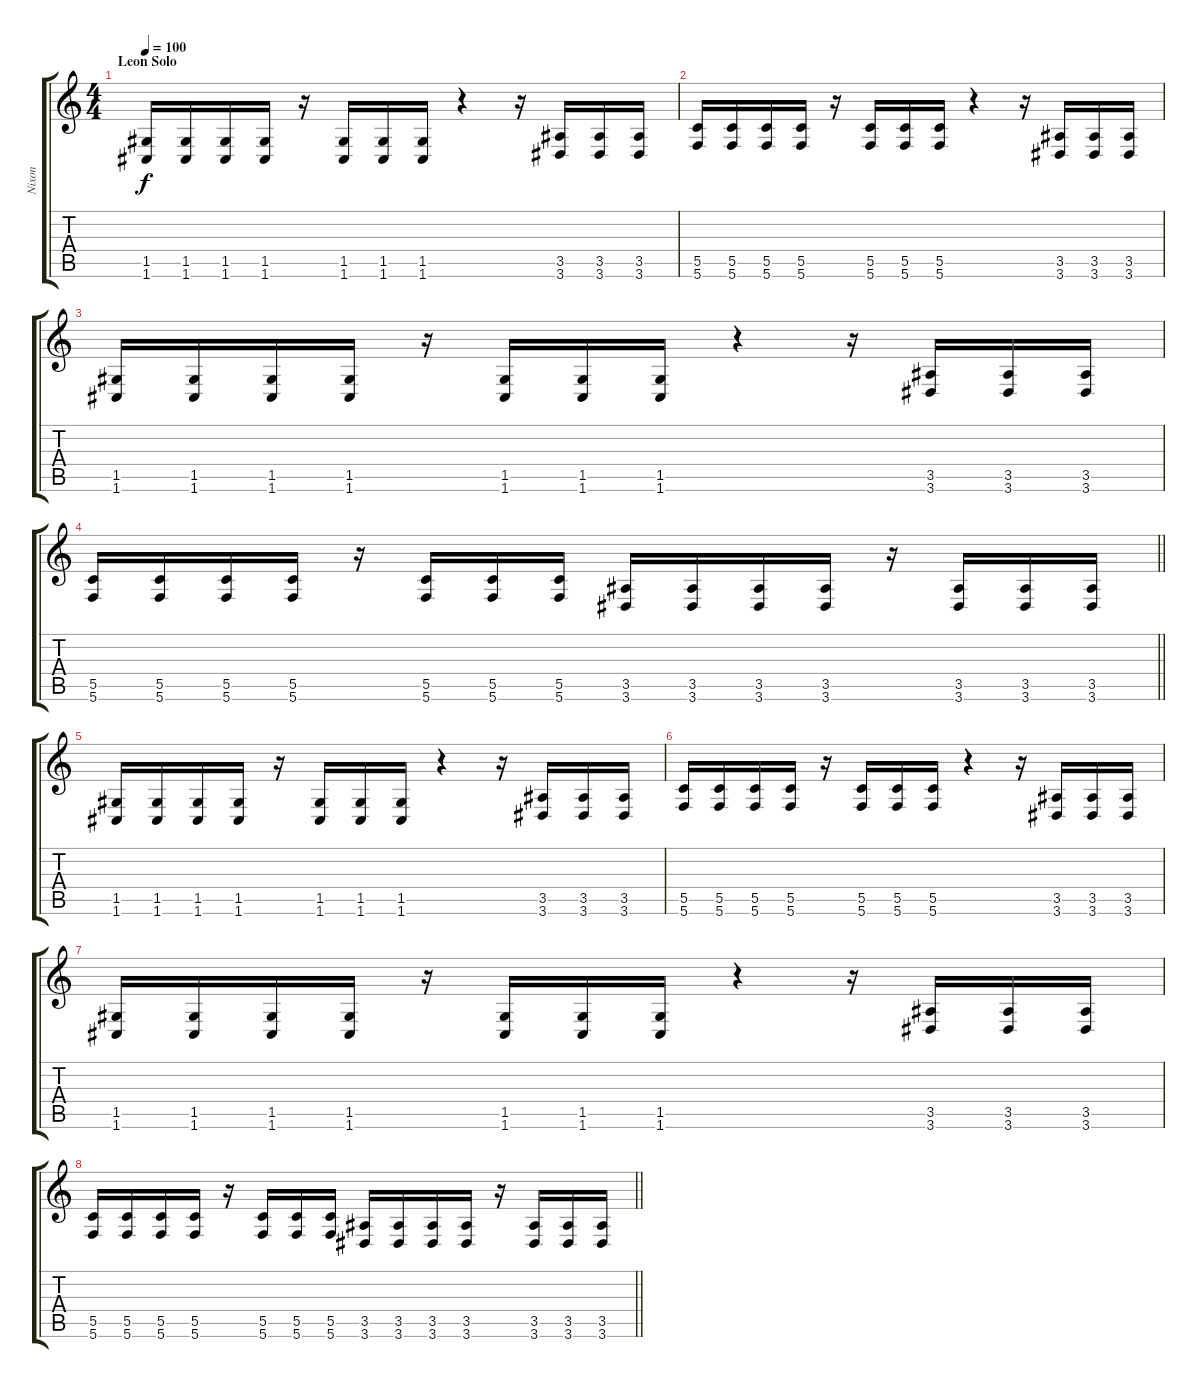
\track ("Nixon" "Nixon") {instrument distortionguitar}
\staff {score tabs}
\tuning (D4 A3 F3 C3 G2 C2) {hide}
\ts (4 4)
\section ("" "Leon Solo")
\tempo 100
\clef g2
\ks c
(1.5 1.6).16{dy f} (1.5 1.6).16 (1.5 1.6).16 (1.5 1.6).16 r.16 (1.5 1.6).16 (1.5 1.6).16 (1.5 1.6).16 r.4 r.16 (3.5 3.6).16 (3.5 3.6).16 (3.5 3.6).16 |
(5.5 5.6).16 (5.5 5.6).16 (5.5 5.6).16 (5.5 5.6).16 r.16 (5.5 5.6).16 (5.5 5.6).16 (5.5 5.6).16 r.4 r.16 (3.5 3.6).16 (3.5 3.6).16 (3.5 3.6).16 |
(1.5 1.6).16 (1.5 1.6).16 (1.5 1.6).16 (1.5 1.6).16 r.16 (1.5 1.6).16 (1.5 1.6).16 (1.5 1.6).16 r.4 r.16 (3.5 3.6).16 (3.5 3.6).16 (3.5 3.6).16 |
\barLineRight lightlight
(5.5 5.6).16 (5.5 5.6).16 (5.5 5.6).16 (5.5 5.6).16 r.16 (5.5 5.6).16 (5.5 5.6).16 (5.5 5.6).16 (3.5 3.6).16 (3.5 3.6).16 (3.5 3.6).16 (3.5 3.6).16 r.16 (3.5 3.6).16 (3.5 3.6).16 (3.5 3.6).16 |
(1.5 1.6).16 (1.5 1.6).16 (1.5 1.6).16 (1.5 1.6).16 r.16 (1.5 1.6).16 (1.5 1.6).16 (1.5 1.6).16 r.4 r.16 (3.5 3.6).16 (3.5 3.6).16 (3.5 3.6).16 |
(5.5 5.6).16 (5.5 5.6).16 (5.5 5.6).16 (5.5 5.6).16 r.16 (5.5 5.6).16 (5.5 5.6).16 (5.5 5.6).16 r.4 r.16 (3.5 3.6).16 (3.5 3.6).16 (3.5 3.6).16 |
(1.5 1.6).16 (1.5 1.6).16 (1.5 1.6).16 (1.5 1.6).16 r.16 (1.5 1.6).16 (1.5 1.6).16 (1.5 1.6).16 r.4 r.16 (3.5 3.6).16 (3.5 3.6).16 (3.5 3.6).16 |
\barLineRight lightlight
(5.5 5.6).16 (5.5 5.6).16 (5.5 5.6).16 (5.5 5.6).16 r.16 (5.5 5.6).16 (5.5 5.6).16 (5.5 5.6).16 (3.5 3.6).16 (3.5 3.6).16 (3.5 3.6).16 (3.5 3.6).16 r.16 (3.5 3.6).16 (3.5 3.6).16 (3.5 3.6).16
